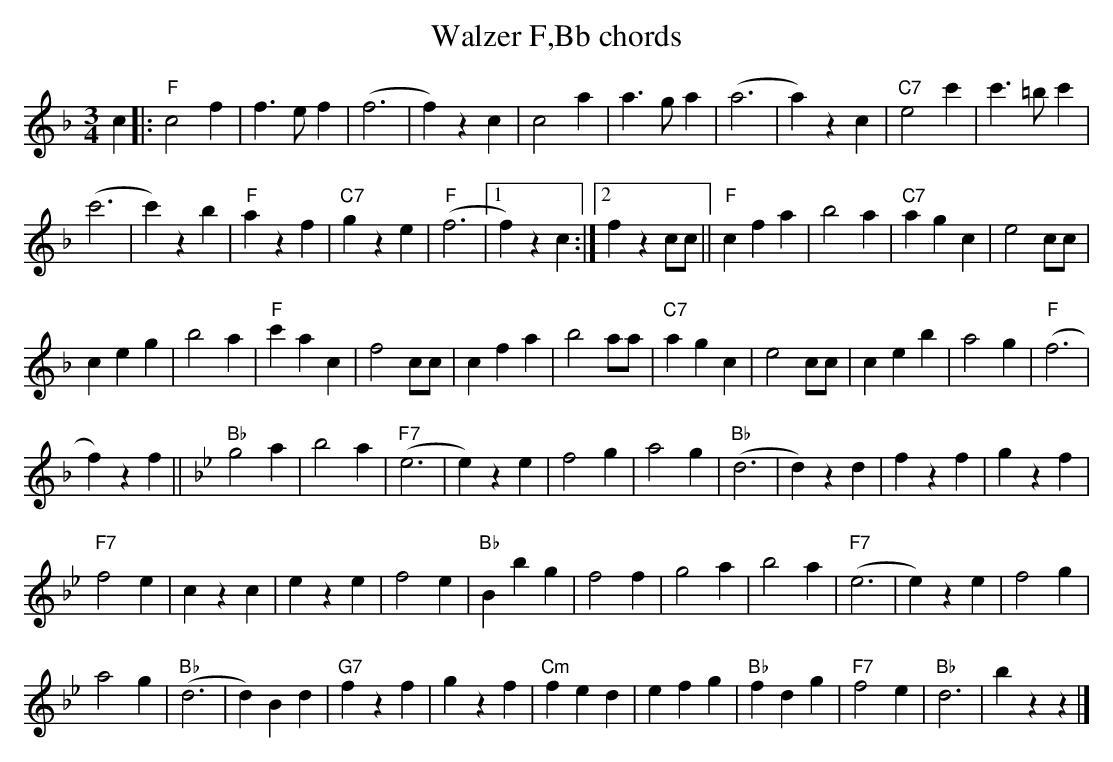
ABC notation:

X:1
T: Walzer F,Bb chords
M:3/4
L:1/4
K:F %%MIDI gchordon
c |: "F"c2f | f>ef | (f3 | f)zc | c2 a | a>ga | (a3 | a)zc | "C7"e2 c' | c'>=bc' |
(c'3 | c')zb | "F"azf | "C7"gze | "F"(f3 |1 f) zc :|2 fzc/c/ || "F"cfa | b2a | "C7"agc | e2 c/c/ |
ceg | b2a | "F"c'ac | f2 c/c/ | cfa | b2 a/a/ | "C7"agc | e2 c/c/ | ceb | a2g | "F"(f3 |
f)zf || [K:Bb] "Bb"g2a | b2a | "F7"(e3 | e)ze | f2g | a2g | "Bb"(d3 | d)zd | fzf | gzf |
"F7"f2e | czc | eze | f2e | "Bb"Bbg | f2f | g2a | b2a | "F7"(e3 | e)ze | f2g |
a2g | "Bb"(d3 | d)Bd | "G7"fzf | gzf | "Cm"fed | efg | "Bb"fdg | "F7"f2e | "Bb"d3 | bzz |]
